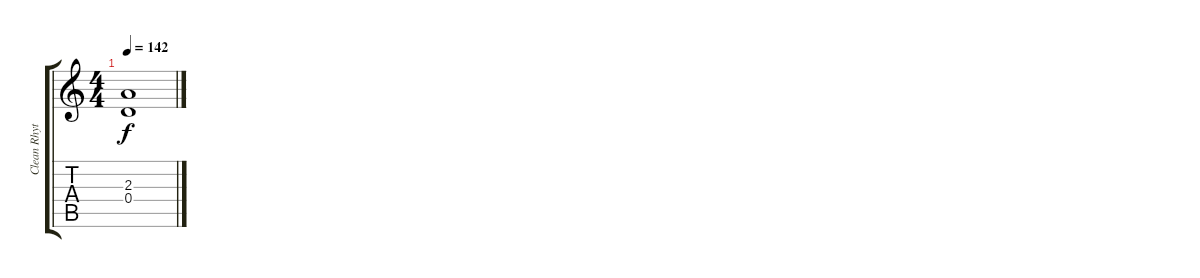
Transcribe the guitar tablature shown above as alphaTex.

\track ("Clean Rhythm" "Clean Rhyt") {instrument electricguitarjazz}
\staff {score tabs}
\tuning (E4 B3 G3 D3 A2 E2) {hide}
\ts (4 4)
\tempo 142
\clef g2
\ks c
(2.3{t} 0.4{t}).1{dy f}
